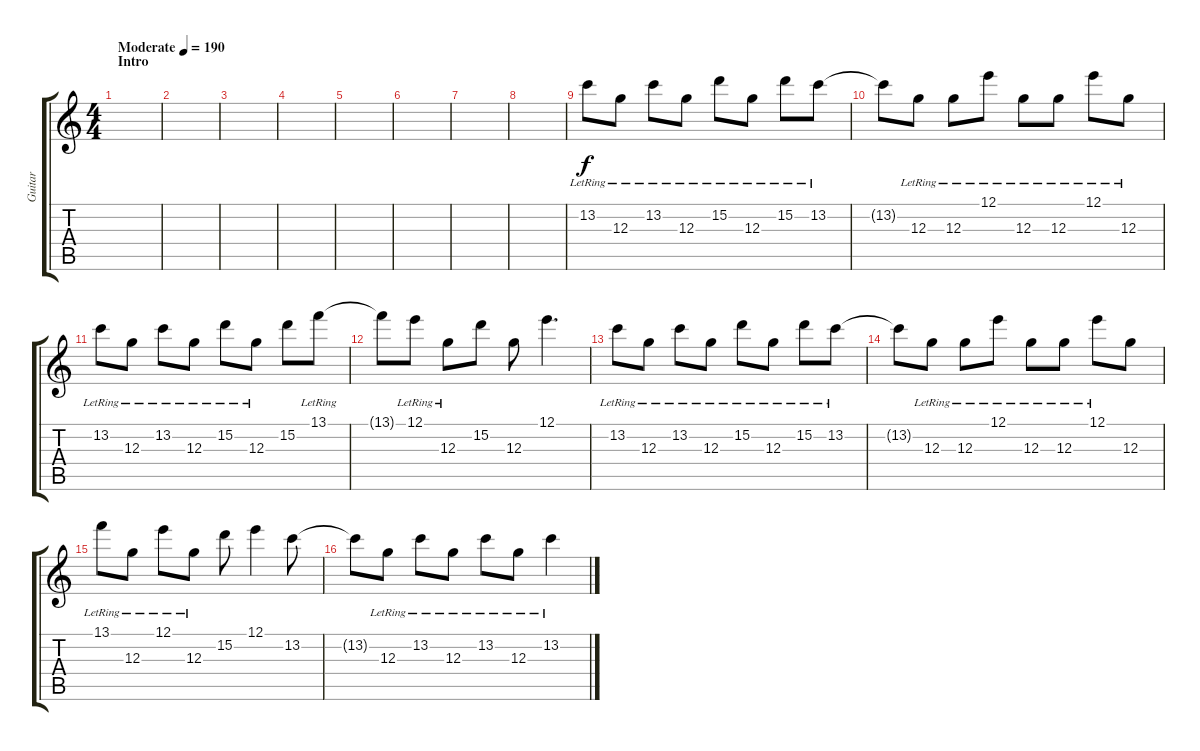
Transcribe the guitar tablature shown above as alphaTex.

\track ("Guitar" "Guitar") {instrument distortionguitar}
\staff {score tabs}
\tuning (E4 B3 G3 D3 A2 E2) {hide}
\ts (4 4)
\section ("" "Intro")
\tempo (190 "Moderate")
\clef g2
\ks c
|
|
|
|
|
|
|
|
13.2{lr}.8 12.3{lr}.8 13.2{lr}.8 12.3{lr}.8 15.2{lr}.8 12.3{lr}.8 15.2{lr}.8 13.2{lr}.8 |
13.2{t}.8 12.3{lr}.8 12.3{lr}.8 12.1{lr}.8 12.3{lr}.8 12.3{lr}.8 12.1{lr}.8 12.3{lr}.8 |
13.2{lr}.8 12.3{lr}.8 13.2{lr}.8 12.3{lr}.8 15.2{lr}.8 12.3{lr}.8 15.2.8 13.1{lr}.8 |
13.1{t}.8 12.1{lr}.8 12.3{lr}.8 15.2.8 12.3.8 12.1.4{d} |
13.2{lr}.8 12.3{lr}.8 13.2{lr}.8 12.3{lr}.8 15.2{lr}.8 12.3{lr}.8 15.2{lr}.8 13.2{lr}.8 |
13.2{t}.8 12.3{lr}.8 12.3{lr}.8 12.1{lr}.8 12.3{lr}.8 12.3{lr}.8 12.1{lr}.8 12.3.8 |
13.1{lr}.8 12.3{lr}.8 12.1{lr}.8 12.3{lr}.8 15.2.8 12.1.4 13.2.8 |
13.2{t}.8 12.3{lr}.8 13.2{lr}.8 12.3{lr}.8 13.2{lr}.8 12.3{lr}.8 13.2{lr}.4
